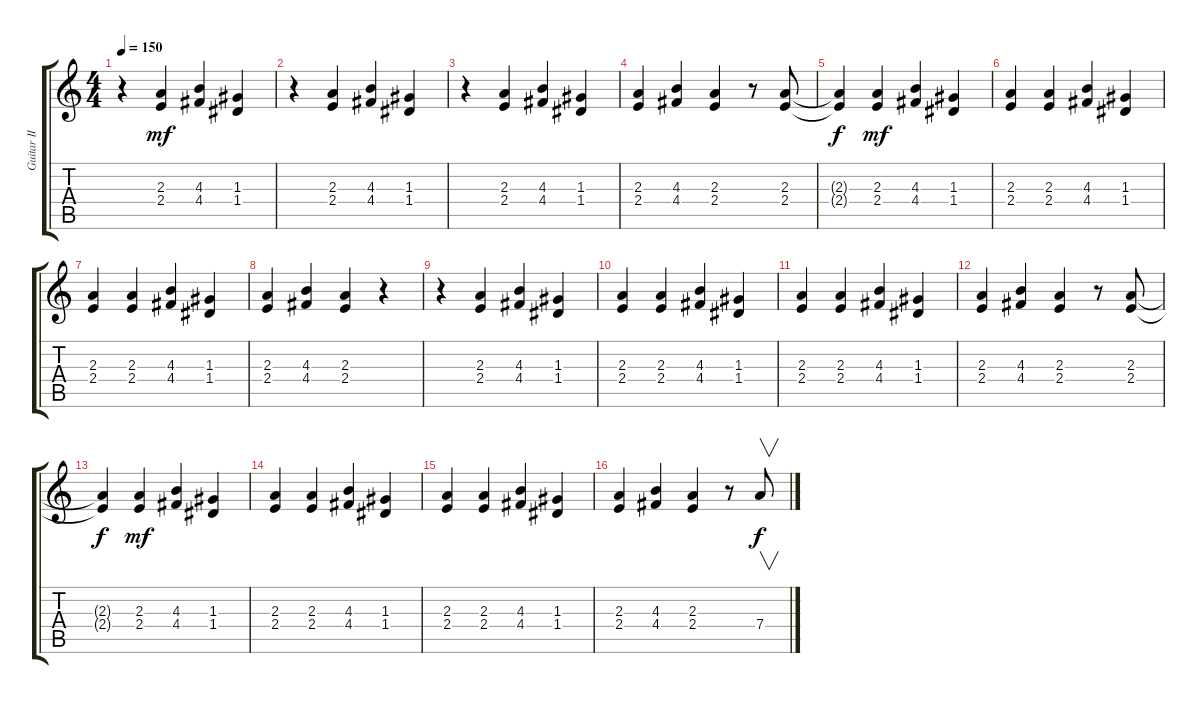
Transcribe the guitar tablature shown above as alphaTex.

\track ("Guitar II" "Guitar II") {instrument distortionguitar}
\staff {score tabs}
\tuning (E4 B3 G3 D3 A2 E2) {hide}
\ts (4 4)
\tempo 150
\clef g2
\ks c
r.4{dy f} (2.3 2.4).4{dy mf} (4.3 4.4).4 (1.3 1.4).4 |
r.4 (2.3 2.4).4 (4.3 4.4).4 (1.3 1.4).4 |
r.4 (2.3 2.4).4 (4.3 4.4).4 (1.3 1.4).4 |
(2.3 2.4).4 (4.3 4.4).4 (2.3 2.4).4 r.8 (2.3 2.4).8 |
(2.3{t} 2.4{t}).4{dy f} (2.3 2.4).4{dy mf} (4.3 4.4).4 (1.3 1.4).4 |
(2.3 2.4).4 (2.3 2.4).4 (4.3 4.4).4 (1.3 1.4).4 |
(2.3 2.4).4 (2.3 2.4).4 (4.3 4.4).4 (1.3 1.4).4 |
(2.3 2.4).4 (4.3 4.4).4 (2.3 2.4).4 r.4 |
r.4 (2.3 2.4).4 (4.3 4.4).4 (1.3 1.4).4 |
(2.3 2.4).4 (2.3 2.4).4 (4.3 4.4).4 (1.3 1.4).4 |
(2.3 2.4).4 (2.3 2.4).4 (4.3 4.4).4 (1.3 1.4).4 |
(2.3 2.4).4 (4.3 4.4).4 (2.3 2.4).4 r.8 (2.3 2.4).8 |
(2.3{t} 2.4{t}).4{dy f} (2.3 2.4).4{dy mf} (4.3 4.4).4 (1.3 1.4).4 |
(2.3 2.4).4 (2.3 2.4).4 (4.3 4.4).4 (1.3 1.4).4 |
(2.3 2.4).4 (2.3 2.4).4 (4.3 4.4).4 (1.3 1.4).4 |
(2.3 2.4).4 (4.3 4.4).4 (2.3 2.4).4 r.8 7.4.8{v dy f}
